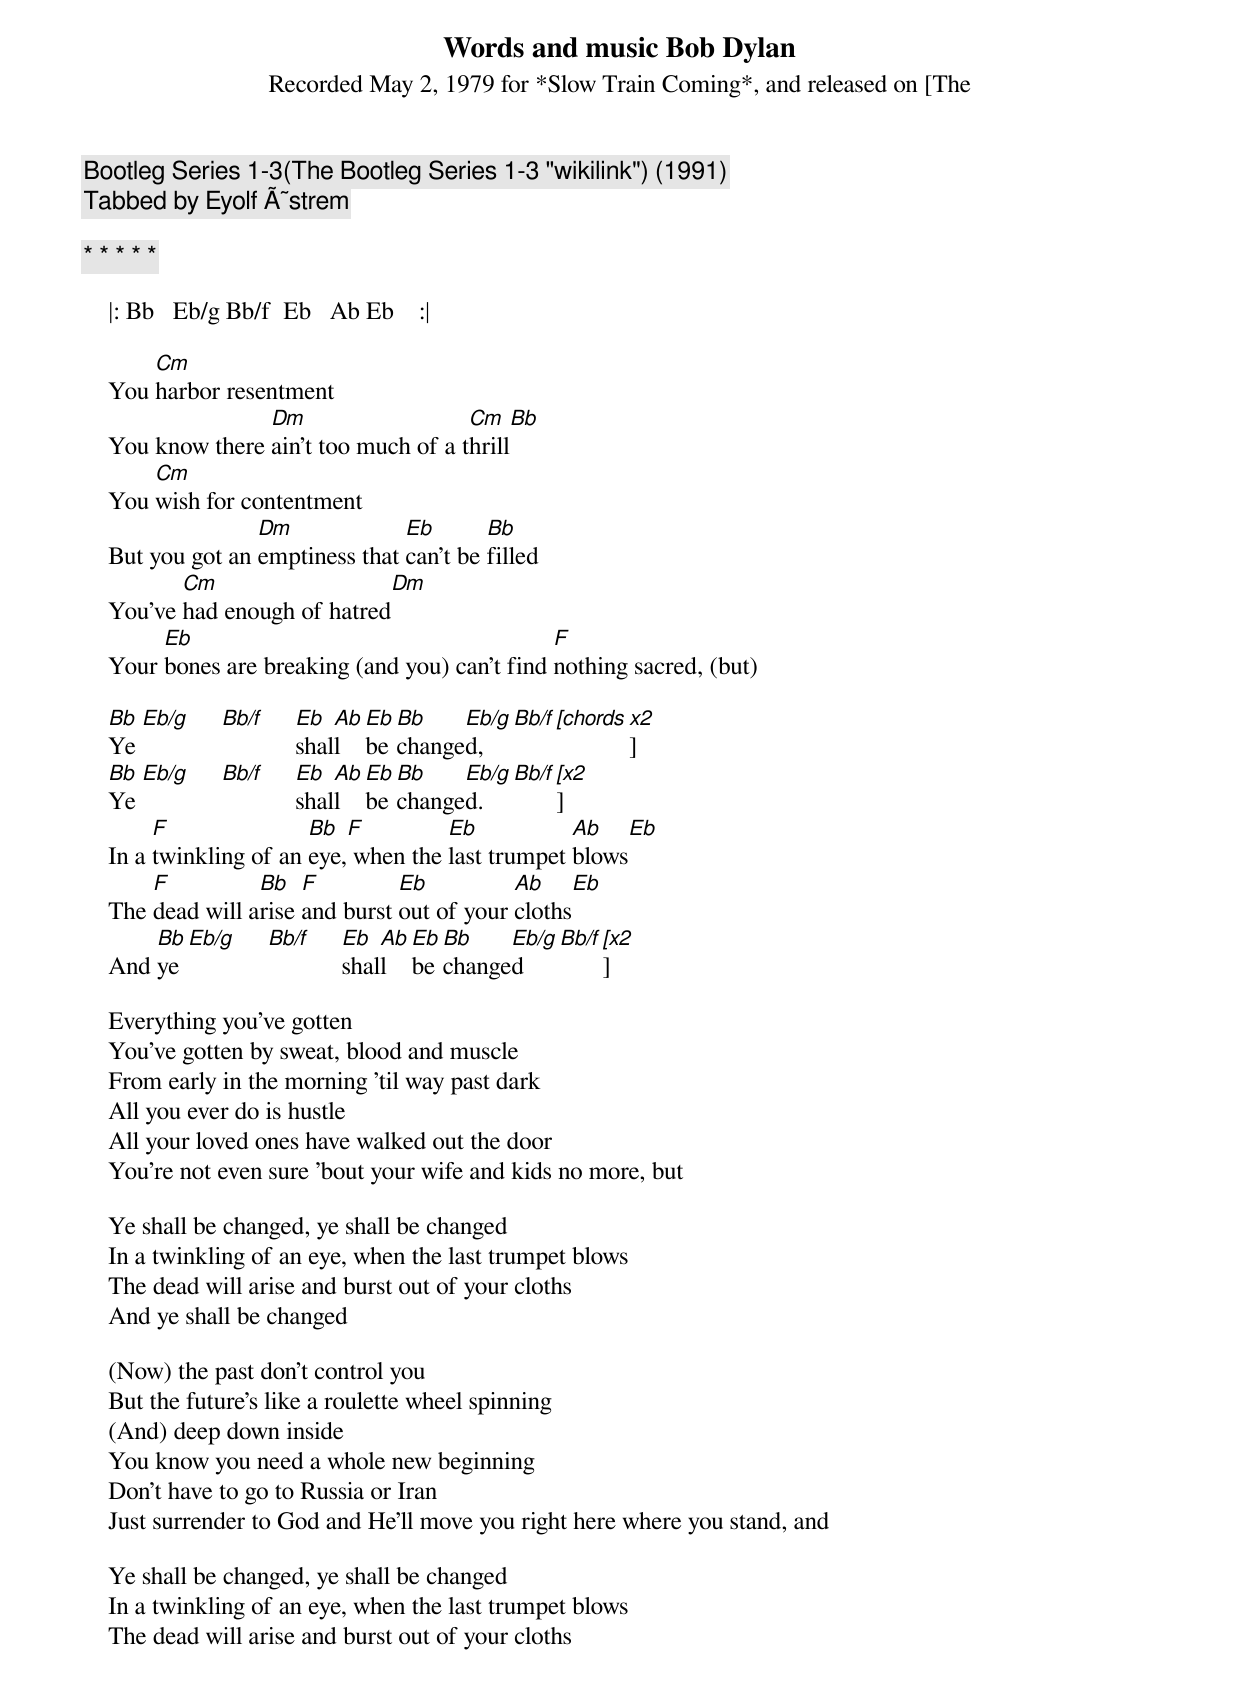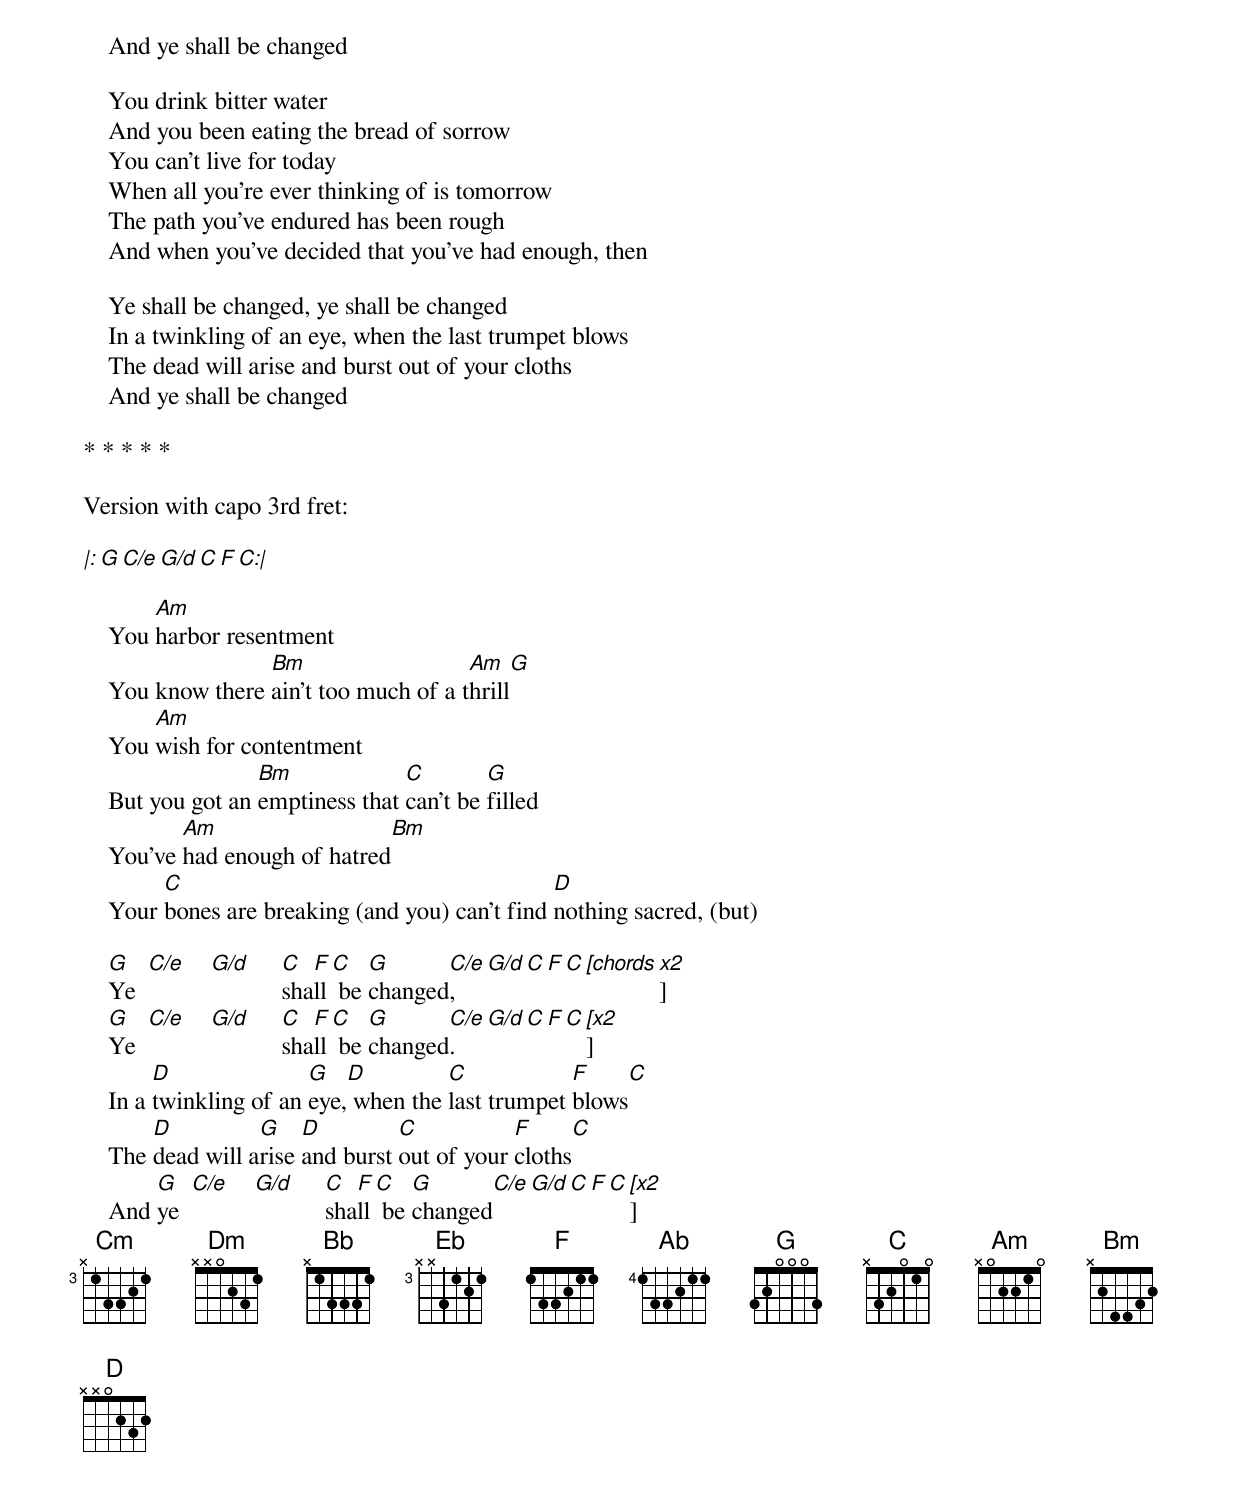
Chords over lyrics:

Words and music Bob Dylan
Recorded May 2, 1979 for *Slow Train Coming*, and released on [The
Bootleg Series 1-3](The Bootleg Series 1-3 "wikilink") (1991)
Tabbed by Eyolf Ã˜strem

* * * * *

    |: Bb   Eb/g Bb/f  Eb   Ab Eb    :|

        Cm
    You harbor resentment
                   Dm                   Cm        Bb
    You know there ain't too much of a thrill
        Cm
    You wish for contentment
                   Dm             Eb       Bb
    But you got an emptiness that can't be filled
           Cm                   Dm
    You've had enough of hatred
         Eb                                      F
    Your bones are breaking (and you) can't find nothing sacred, (but)

    Bb Eb/g Bb/f Eb  Ab Eb Bb    Eb/g Bb/f  [chords x2]
    Ye           shall  be changed,
    Bb Eb/g Bb/f Eb  Ab Eb Bb    Eb/g Bb/f  [x2]
    Ye           shall  be changed.
         F               Bb  F         Eb           Ab    Eb
    In a twinkling of an eye, when the last trumpet blows
        F          Bb   F         Eb          Ab    Eb
    The dead will arise and burst out of your cloths
        Bb Eb/g Bb/f Eb  Ab Eb Bb    Eb/g Bb/f  [x2]
    And ye           shall  be changed

    Everything you've gotten
    You've gotten by sweat, blood and muscle
    From early in the morning 'til way past dark
    All you ever do is hustle
    All your loved ones have walked out the door
    You're not even sure 'bout your wife and kids no more, but

    Ye shall be changed, ye shall be changed
    In a twinkling of an eye, when the last trumpet blows
    The dead will arise and burst out of your cloths
    And ye shall be changed

    (Now) the past don't control you
    But the future's like a roulette wheel spinning
    (And) deep down inside
    You know you need a whole new beginning
    Don't have to go to Russia or Iran
    Just surrender to God and He'll move you right here where you stand, and

    Ye shall be changed, ye shall be changed
    In a twinkling of an eye, when the last trumpet blows
    The dead will arise and burst out of your cloths
    And ye shall be changed

    You drink bitter water
    And you been eating the bread of sorrow
    You can't live for today
    When all you're ever thinking of is tomorrow
    The path you've endured has been rough
    And when you've decided that you've had enough, then

    Ye shall be changed, ye shall be changed
    In a twinkling of an eye, when the last trumpet blows
    The dead will arise and burst out of your cloths
    And ye shall be changed

* * * * *

Version with capo 3rd fret:

    |: G   C/e G/d  C   F C:|

        Am
    You harbor resentment
                   Bm                   Am        G
    You know there ain't too much of a thrill
        Am
    You wish for contentment
                   Bm             C        G
    But you got an emptiness that can't be filled
           Am                   Bm
    You've had enough of hatred
         C                                       D
    Your bones are breaking (and you) can't find nothing sacred, (but)

    G   C/e G/d  C  F C   G      C/e G/d  C  F C     [chords x2]
    Ye           shall be changed,
    G   C/e G/d  C  F C   G      C/e G/d  C  F C     [x2]
    Ye           shall be changed.
         D               G   D         C            F      C
    In a twinkling of an eye, when the last trumpet blows
        D          G    D         C           F     C
    The dead will arise and burst out of your cloths
        G   C/e G/d  C  F C   G      C/e G/d  C  F C [x2]
    And ye           shall be changed
